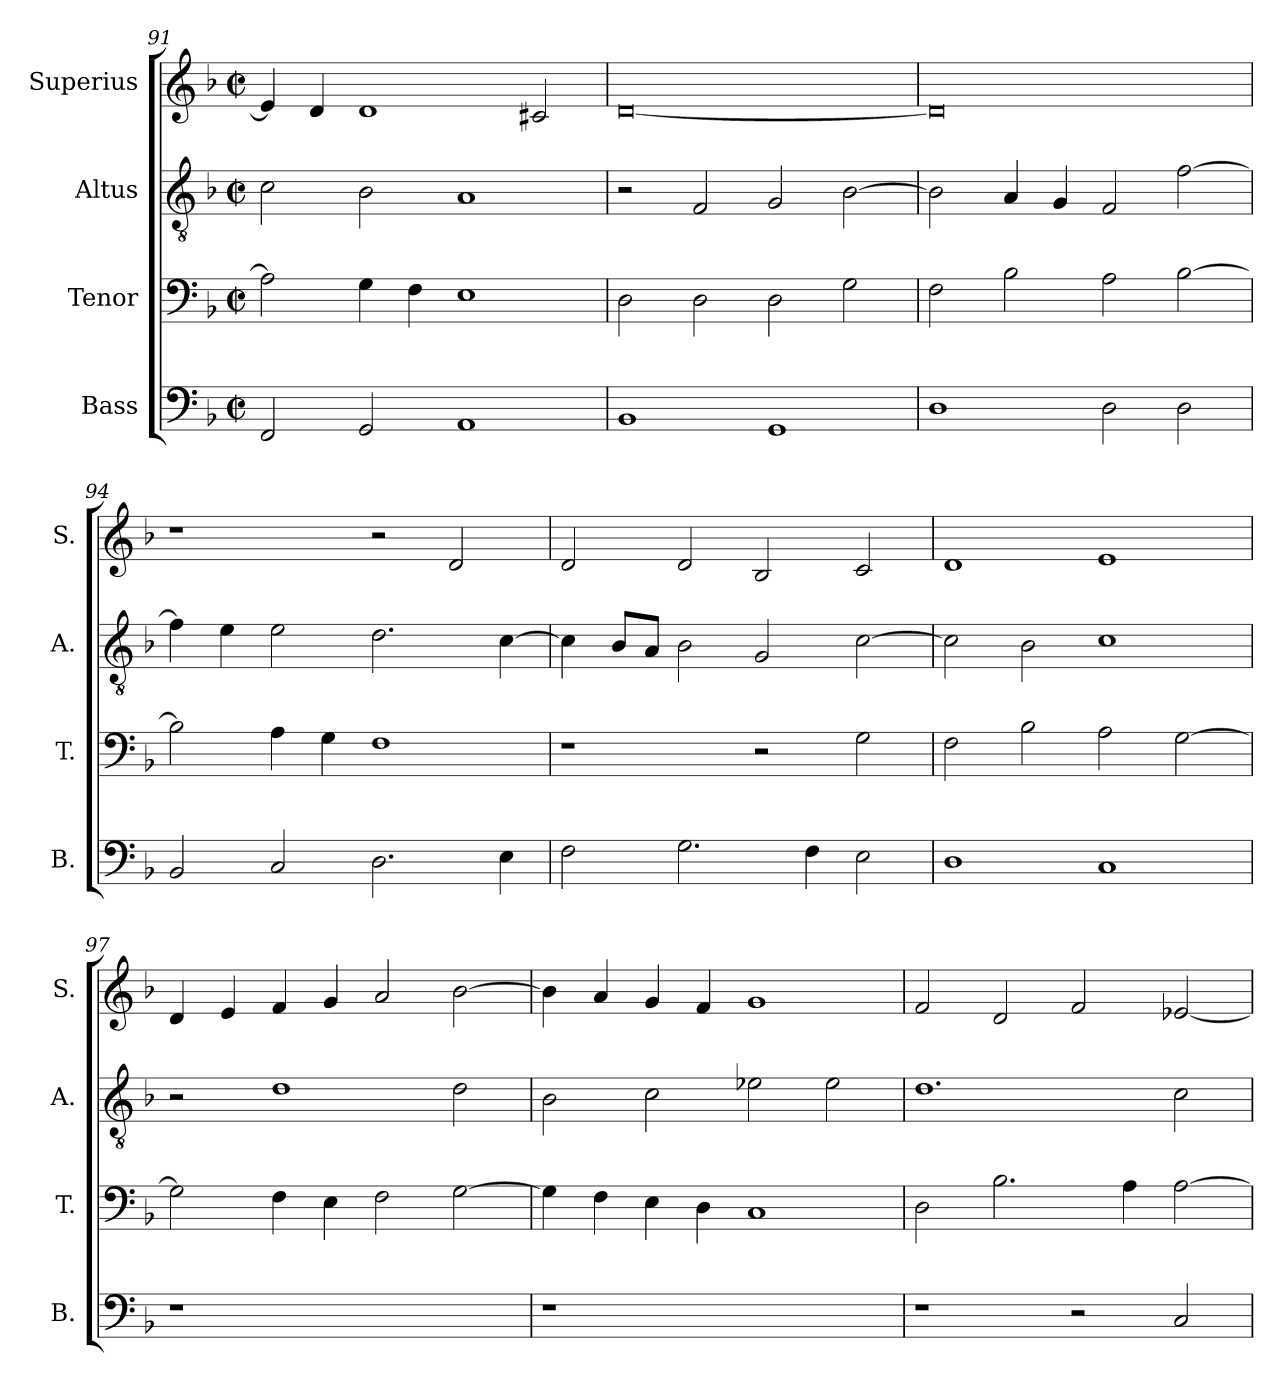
**kern	**kern	**kern	**kern
*part4	*part3	*part2	*part1
*staff4	*staff3	*staff2	*staff1
*I"Bass	*I"Tenor	*I"Altus	*I"Superius
*I'B.	*I'T.	*I'A.	*I'S.
!!LO:PB:g=z
*clefF4	*clefF4	*clefGv2	*clefG2
*	*	*ITrd7c12	*
*k[b-]	*k[b-]	*k[b-]	*k[b-]
*F:	*F:	*F:	*F:
*M2/2	*M2/2	*M2/2	*M2/2
*met(c|)	*met(c|)	*met(c|)	*met(c|)
=91	=91	=91	=91
2FFi/	2Ai\]	2Ci\	4ei/]
.	.	.	4di/
2GGi/	4Gi\	2BB-i\	1di
.	4Fi\	.	.
1AAi	1Ei	1AAi	.
.	.	.	2c#Xi/
=92	=92	=92	=92
1BB-i	2Di\	2r	[<0di
.	2Di\	2FFi/	.
1GGi	2Di\	2GGi/	.
.	2Gi\	[>2BB-i\	.
=93	=93	=93	=93
1Di	2Fi\	2BB-i\]	0di]
.	2B-i\	4AAi/	.
.	.	4GGi/	.
2Di\	2Ai\	2FFi/	.
2Di\	[>2B-i\	[>2Fi\	.
=94	=94	=94	=94
2BB-i/	2B-i\]	4Fi\]	1r
.	.	4Ei\	.
2Ci/	4Ai\	2Ei\	.
.	4Gi\	.	.
2.Di\	1Fi	2.Di\	2r
.	.	.	2di/
4Ei\	.	[>4Ci\	.
!!LO:LB:g=z
=95	=95	=95	=95
2Fi\	1r	4Ci\]	2di/
.	.	8BB-i/L	.
.	.	8AAi/J	.
2.Gi\	.	2BB-i\	2di/
.	2r	2GGi/	2B-i/
4Fi\	.	.	.
2Ei\	2Gi\	[>2Ci\	2ci/
=96	=96	=96	=96
1Di	2Fi\	2Ci\]	1di
.	2B-i\	2BB-i\	.
1Ci	2Ai\	1Ci	1ei
.	[>2Gi\	.	.
=97	=97	=97	=97
!LO:N:vis=1	!	!	!
1r	2Gi\]	2r	4di/
.	.	.	4ei/
.	4Fi\	1Di	4fi/
.	4Ei\	.	4gi/
1ryy	2Fi\	.	2ai/
.	[>2Gi\	2Di\	[>2b-i\
=98	=98	=98	=98
!LO:N:vis=1	!	!	!
1r	4Gi\]	2BB-i\	4b-i\]
.	4Fi\	.	4ai/
.	4Ei\	2Ci\	4gi/
.	4Di\	.	4fi/
1ryy	1Ci	2E-Xi\	1gi
.	.	2E-i\	.
!!LO:LB:g=z
=99	=99	=99	=99
1r	2Di\	1.Di	2fi/
.	2.B-i\	.	2di/
2r	.	.	2fi/
.	4Ai\	.	.
2Ci/	[>2Ai\	2Ci\	[<2e-Xi/
=	=	=	=
*-	*-	*-	*-
